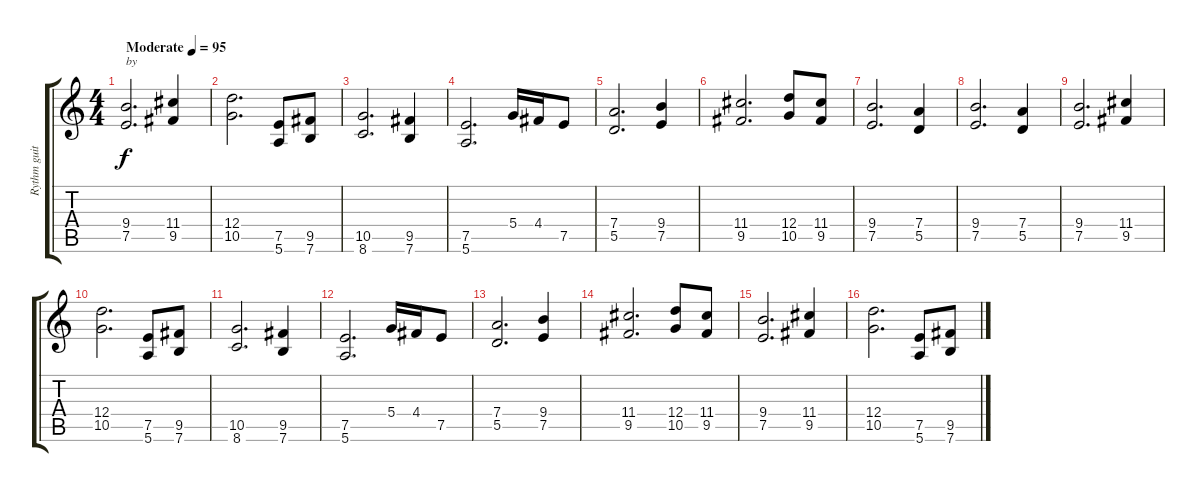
\track ("Rythm guitar" "Rythm guit") {instrument distortionguitar}
\staff {score tabs}
\tuning (E4 B3 G3 D3 A2 E2) {hide}
\ts (4 4)
\tempo (95 "Moderate")
\clef g2
\ks c
(9.4 7.5).2{d txt "by" dy f instrument distortionguitar} (11.4 9.5).4 |
(12.4 10.5).2{d} (7.5 5.6).8 (9.5 7.6).8 |
(10.5 8.6).2{d} (9.5 7.6).4 |
(7.5 5.6).2{d} 5.4.16 4.4.16 7.5.8 |
(7.4 5.5).2{d} (9.4 7.5).4 |
(11.4 9.5).2{d} (12.4 10.5).8 (11.4 9.5).8 |
(9.4 7.5).2{d} (7.4 5.5).4 |
(9.4 7.5).2{d} (7.4 5.5).4 |
(9.4 7.5).2{d} (11.4 9.5).4 |
(12.4 10.5).2{d} (7.5 5.6).8 (9.5 7.6).8 |
(10.5 8.6).2{d} (9.5 7.6).4 |
(7.5 5.6).2{d} 5.4.16 4.4.16 7.5.8 |
(7.4 5.5).2{d} (9.4 7.5).4 |
(11.4 9.5).2{d} (12.4 10.5).8 (11.4 9.5).8 |
(9.4 7.5).2{d} (11.4 9.5).4 |
(12.4 10.5).2{d} (7.5 5.6).8 (9.5 7.6).8
